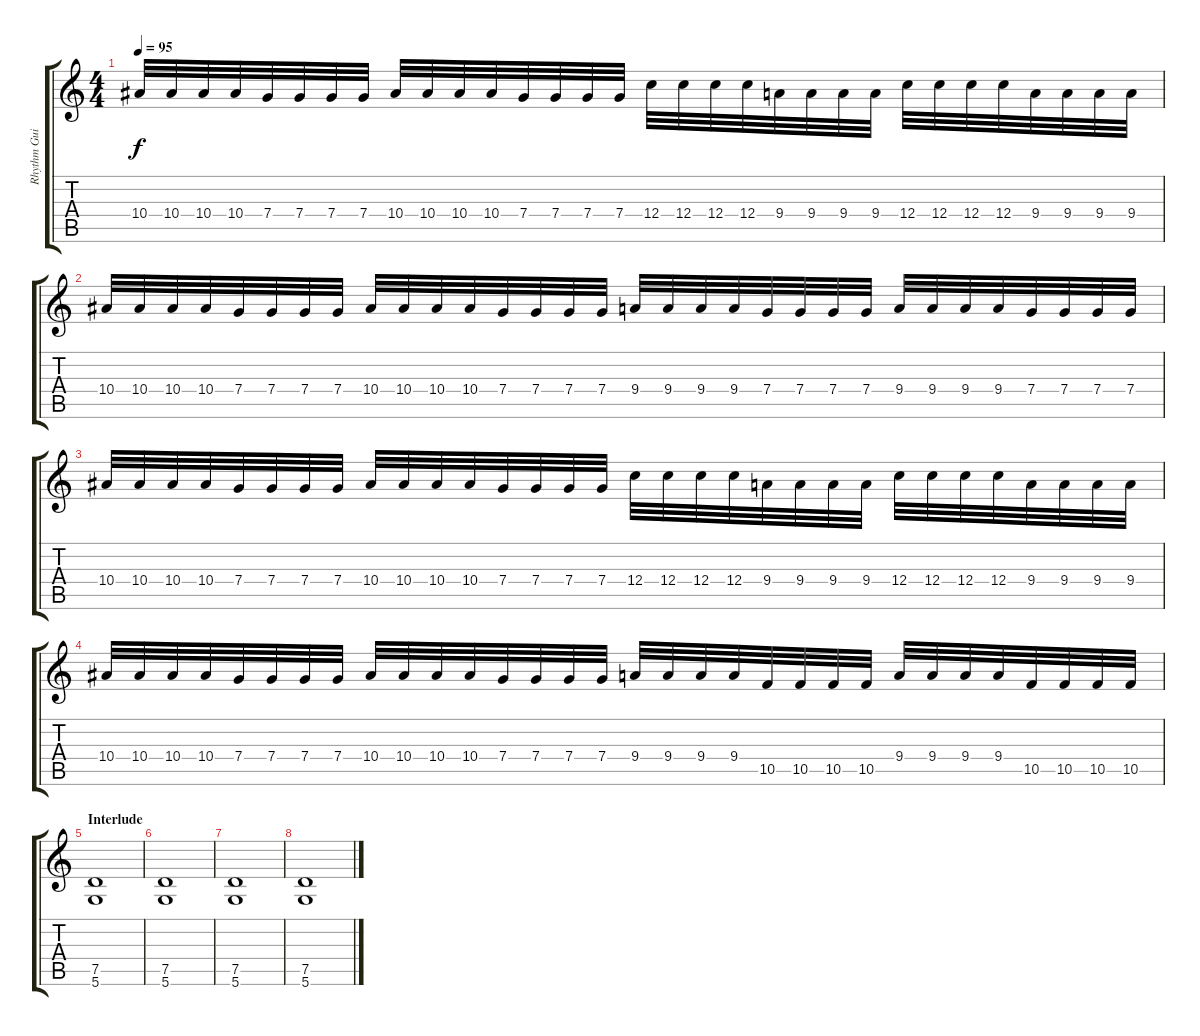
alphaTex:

\track ("Rhythm Guitar" "Rhythm Gui") {instrument overdrivenguitar}
\staff {score tabs}
\tuning (D4 A3 F3 C3 G2 D2) {hide}
\ts (4 4)
\tempo 95
\clef g2
\ks c
10.4.32{dy f} 10.4.32 10.4.32 10.4.32 7.4.32 7.4.32 7.4.32 7.4.32 10.4.32 10.4.32 10.4.32 10.4.32 7.4.32 7.4.32 7.4.32 7.4.32 12.4.32 12.4.32 12.4.32 12.4.32 9.4.32 9.4.32 9.4.32 9.4.32 12.4.32 12.4.32 12.4.32 12.4.32 9.4.32 9.4.32 9.4.32 9.4.32 |
10.4.32 10.4.32 10.4.32 10.4.32 7.4.32 7.4.32 7.4.32 7.4.32 10.4.32 10.4.32 10.4.32 10.4.32 7.4.32 7.4.32 7.4.32 7.4.32 9.4.32 9.4.32 9.4.32 9.4.32 7.4.32 7.4.32 7.4.32 7.4.32 9.4.32 9.4.32 9.4.32 9.4.32 7.4.32 7.4.32 7.4.32 7.4.32 |
10.4.32 10.4.32 10.4.32 10.4.32 7.4.32 7.4.32 7.4.32 7.4.32 10.4.32 10.4.32 10.4.32 10.4.32 7.4.32 7.4.32 7.4.32 7.4.32 12.4.32 12.4.32 12.4.32 12.4.32 9.4.32 9.4.32 9.4.32 9.4.32 12.4.32 12.4.32 12.4.32 12.4.32 9.4.32 9.4.32 9.4.32 9.4.32 |
10.4.32 10.4.32 10.4.32 10.4.32 7.4.32 7.4.32 7.4.32 7.4.32 10.4.32 10.4.32 10.4.32 10.4.32 7.4.32 7.4.32 7.4.32 7.4.32 9.4.32 9.4.32 9.4.32 9.4.32 10.5.32 10.5.32 10.5.32 10.5.32 9.4.32 9.4.32 9.4.32 9.4.32 10.5.32 10.5.32 10.5.32 10.5.32 |
\section ("" "Interlude")
(7.5 5.6).1 |
(7.5 5.6).1 |
(7.5 5.6).1 |
(7.5 5.6).1
